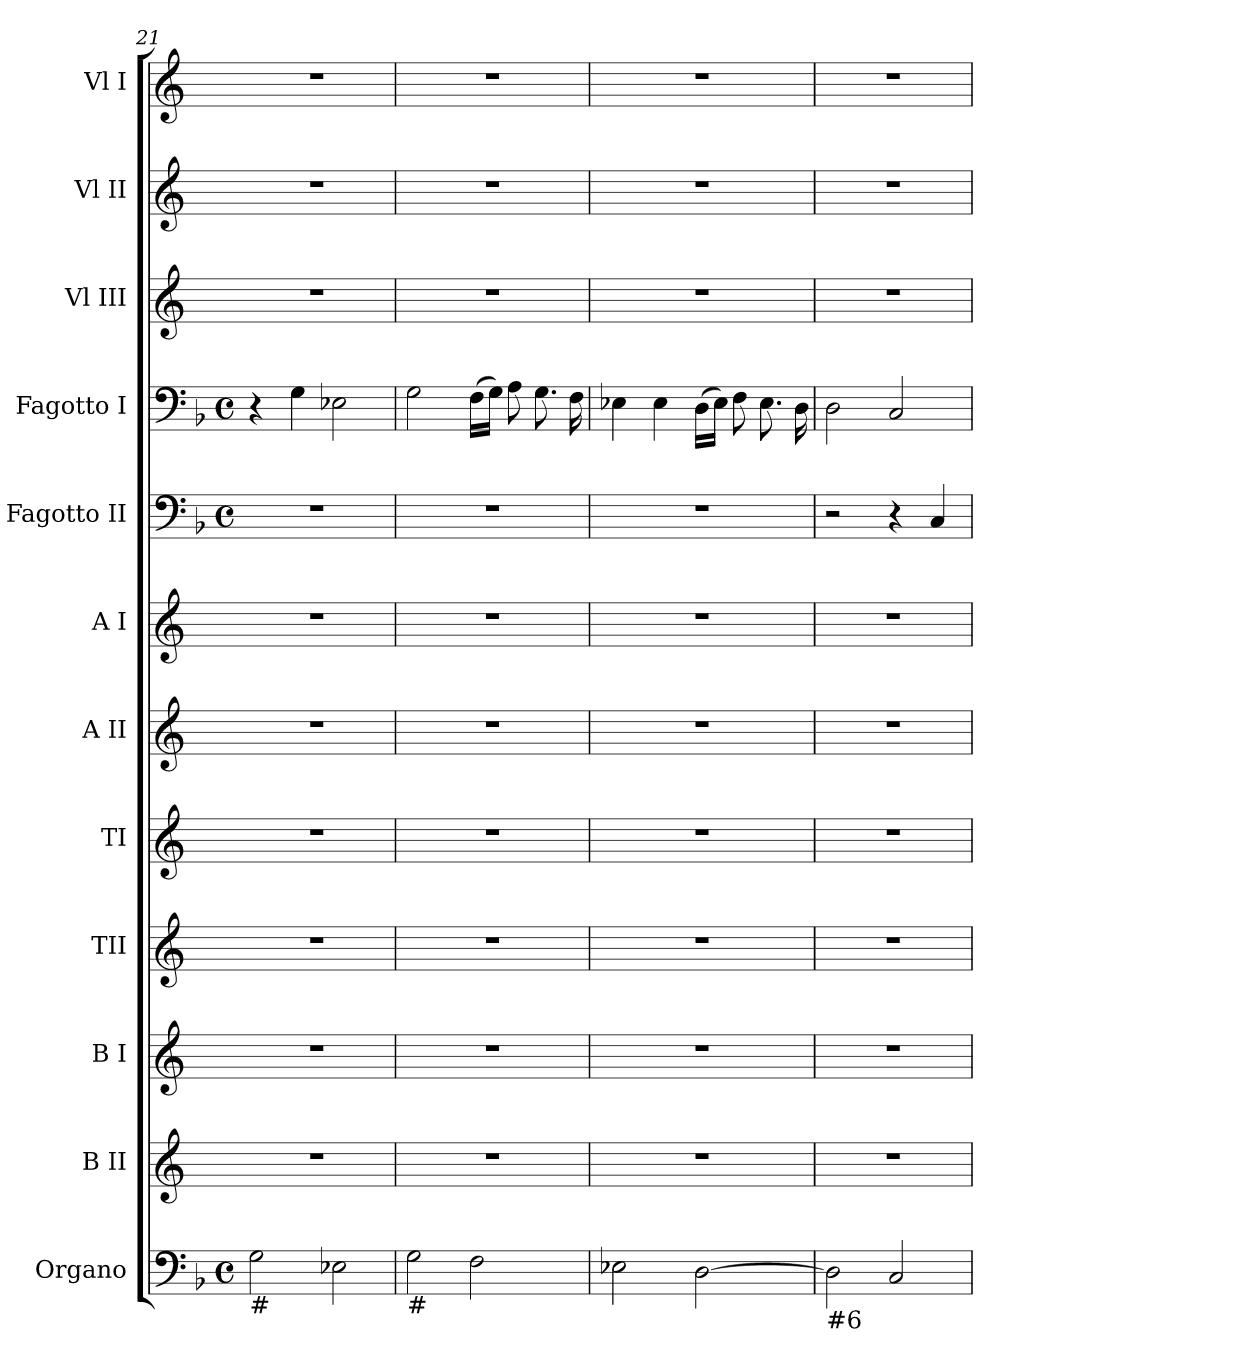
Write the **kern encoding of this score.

**kern	**kern	**kern	**kern	**kern	**kern	**kern	**kern	**kern	**kern	**kern	**kern
*part12	*part11	*part10	*part9	*part8	*part7	*part6	*part5	*part4	*part3	*part2	*part1
*staff12	*staff11	*staff10	*staff9	*staff8	*staff7	*staff6	*staff5	*staff4	*staff3	*staff2	*staff1
*I"Organo	*I"B II	*I"B I	*I"TII	*I"TI	*I"A II	*I"A I	*I"Fagotto II	*I"Fagotto I	*I"Vl III	*I"Vl II	*I"Vl I
*I'O	*I'B II	*I'B I	*I'TII	*I'TI	*I'A II	*I'A I	*I'F II	*I'F I	*I'Vl III	*I'Vl II	*I'Vl I
!!LO:PB:g=z
*clefF4	*clefG2	*clefG2	*clefG2	*clefG2	*clefG2	*clefG2	*clefF4	*clefF4	*clefG2	*clefG2	*clefG2
*k[b-]	*k[]	*k[]	*k[]	*k[]	*k[]	*k[]	*k[b-]	*k[b-]	*k[]	*k[]	*k[]
*F:	*C:	*C:	*C:	*C:	*C:	*C:	*F:	*F:	*C:	*C:	*C:
*M4/4	*	*	*	*	*	*	*M4/4	*M4/4	*	*	*
*met(c)	*	*	*	*	*	*	*met(c)	*met(c)	*	*	*
=21	=21	=21	=21	=21	=21	=21	=21	=21	=21	=21	=21
!LO:TX:b:t=#	!	!	!	!	!	!	!	!	!	!	!
2G\	1r	1r	1r	1r	1r	1r	1r	4r	1r	1r	1r
.	.	.	.	.	.	.	.	4G\	.	.	.
2E-X\	.	.	.	.	.	.	.	2E-X\	.	.	.
=22	=22	=22	=22	=22	=22	=22	=22	=22	=22	=22	=22
!LO:TX:b:t=#	!	!	!	!	!	!	!	!	!	!	!
2G\	1r	1r	1r	1r	1r	1r	1r	2G\	1r	1r	1r
2F\	.	.	.	.	.	.	.	(>16F\LL	.	.	.
.	.	.	.	.	.	.	.	16G\JJ)	.	.	.
.	.	.	.	.	.	.	.	8A\	.	.	.
.	.	.	.	.	.	.	.	8.G\	.	.	.
.	.	.	.	.	.	.	.	16F\	.	.	.
=23	=23	=23	=23	=23	=23	=23	=23	=23	=23	=23	=23
2E-X\	1r	1r	1r	1r	1r	1r	1r	4E-X\	1r	1r	1r
.	.	.	.	.	.	.	.	4E-\	.	.	.
[>2D>\	.	.	.	.	.	.	.	(>16D\LL	.	.	.
.	.	.	.	.	.	.	.	16E-\JJ)	.	.	.
.	.	.	.	.	.	.	.	8F\	.	.	.
.	.	.	.	.	.	.	.	8.E-\	.	.	.
.	.	.	.	.	.	.	.	16D\	.	.	.
=24	=24	=24	=24	=24	=24	=24	=24	=24	=24	=24	=24
!LO:TX:b:t=#6	!	!	!	!	!	!	!	!	!	!	!
2D\]	1r	1r	1r	1r	1r	1r	2r	2D\	1r	1r	1r
2C/	.	.	.	.	.	.	4r	2C/	.	.	.
.	.	.	.	.	.	.	4C/	.	.	.	.
=	=	=	=	=	=	=	=	=	=	=	=
*-	*-	*-	*-	*-	*-	*-	*-	*-	*-	*-	*-
